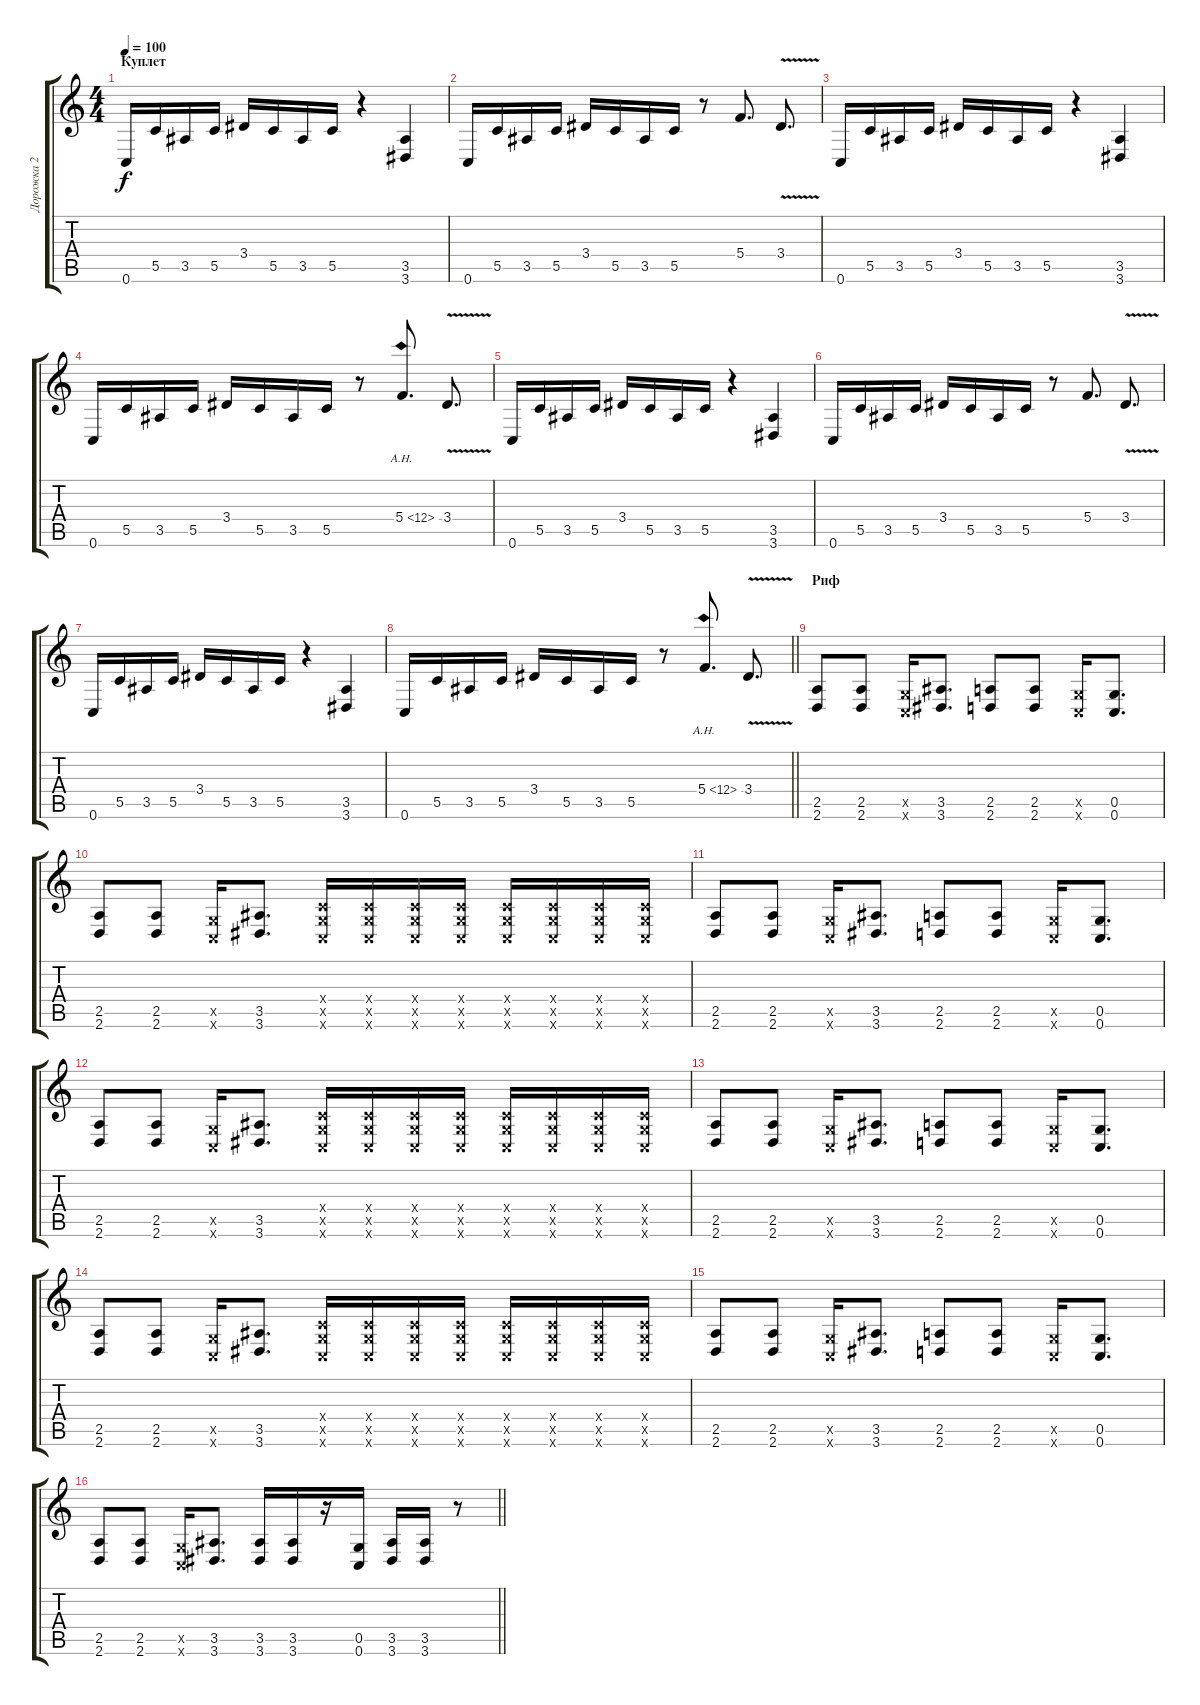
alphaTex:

\track ("Дорожка 2" "Дорожка 2") {instrument distortionguitar}
\staff {score tabs}
\tuning (D4 A3 F3 C3 G2 C2) {hide}
\ts (4 4)
\section ("" "Куплет")
\tempo 100
\clef g2
\ks c
0.6.16{dy f} 5.5.16 3.5.16 5.5.16 3.4.16 5.5.16 3.5.16 5.5.16 r.4 (3.5 3.6).4 |
0.6.16 5.5.16 3.5.16 5.5.16 3.4.16 5.5.16 3.5.16 5.5.16 r.8 5.4.8{d} 3.4{v}.8{d} |
0.6.16 5.5.16 3.5.16 5.5.16 3.4.16 5.5.16 3.5.16 5.5.16 r.4 (3.5 3.6).4 |
0.6.16 5.5.16 3.5.16 5.5.16 3.4.16 5.5.16 3.5.16 5.5.16 r.8 5.4{ah 7}.8{d} 3.4{v}.8{d} |
0.6.16 5.5.16 3.5.16 5.5.16 3.4.16 5.5.16 3.5.16 5.5.16 r.4 (3.5 3.6).4 |
0.6.16 5.5.16 3.5.16 5.5.16 3.4.16 5.5.16 3.5.16 5.5.16 r.8 5.4.8{d} 3.4{v}.8{d} |
0.6.16 5.5.16 3.5.16 5.5.16 3.4.16 5.5.16 3.5.16 5.5.16 r.4 (3.5 3.6).4 |
\barLineRight lightlight
0.6.16 5.5.16 3.5.16 5.5.16 3.4.16 5.5.16 3.5.16 5.5.16 r.8 5.4{ah 7}.8{d} 3.4{v}.8{d} |
\section ("" "Риф")
(2.5 2.6).8 (2.5 2.6).8 (0.5{x} 0.6{x}).16 (3.5 3.6).8{d} (2.5 2.6).8 (2.5 2.6).8 (0.5{x} 0.6{x}).16 (0.5 0.6).8{d} |
(2.5 2.6).8 (2.5 2.6).8 (0.5{x} 0.6{x}).16 (3.5 3.6).8{d} (0.4{x} 0.5{x} 0.6{x}).16 (0.4{x} 0.5{x} 0.6{x}).16 (0.4{x} 0.5{x} 0.6{x}).16 (0.4{x} 0.5{x} 0.6{x}).16 (0.4{x} 0.5{x} 0.6{x}).16 (0.4{x} 0.5{x} 0.6{x}).16 (0.4{x} 0.5{x} 0.6{x}).16 (0.4{x} 0.5{x} 0.6{x}).16 |
(2.5 2.6).8 (2.5 2.6).8 (0.5{x} 0.6{x}).16 (3.5 3.6).8{d} (2.5 2.6).8 (2.5 2.6).8 (0.5{x} 0.6{x}).16 (0.5 0.6).8{d} |
(2.5 2.6).8 (2.5 2.6).8 (0.5{x} 0.6{x}).16 (3.5 3.6).8{d} (0.4{x} 0.5{x} 0.6{x}).16 (0.4{x} 0.5{x} 0.6{x}).16 (0.4{x} 0.5{x} 0.6{x}).16 (0.4{x} 0.5{x} 0.6{x}).16 (0.4{x} 0.5{x} 0.6{x}).16 (0.4{x} 0.5{x} 0.6{x}).16 (0.4{x} 0.5{x} 0.6{x}).16 (0.4{x} 0.5{x} 0.6{x}).16 |
(2.5 2.6).8 (2.5 2.6).8 (0.5{x} 0.6{x}).16 (3.5 3.6).8{d} (2.5 2.6).8 (2.5 2.6).8 (0.5{x} 0.6{x}).16 (0.5 0.6).8{d} |
(2.5 2.6).8 (2.5 2.6).8 (0.5{x} 0.6{x}).16 (3.5 3.6).8{d} (0.4{x} 0.5{x} 0.6{x}).16 (0.4{x} 0.5{x} 0.6{x}).16 (0.4{x} 0.5{x} 0.6{x}).16 (0.4{x} 0.5{x} 0.6{x}).16 (0.4{x} 0.5{x} 0.6{x}).16 (0.4{x} 0.5{x} 0.6{x}).16 (0.4{x} 0.5{x} 0.6{x}).16 (0.4{x} 0.5{x} 0.6{x}).16 |
(2.5 2.6).8 (2.5 2.6).8 (0.5{x} 0.6{x}).16 (3.5 3.6).8{d} (2.5 2.6).8 (2.5 2.6).8 (0.5{x} 0.6{x}).16 (0.5 0.6).8{d} |
\barLineRight lightlight
(2.5 2.6).8 (2.5 2.6).8 (0.5{x} 0.6{x}).16 (3.5 3.6).8{d} (3.5 3.6).16 (3.5 3.6).16 r.16 (0.5 0.6).16 (3.5 3.6).16 (3.5 3.6).16 r.8
